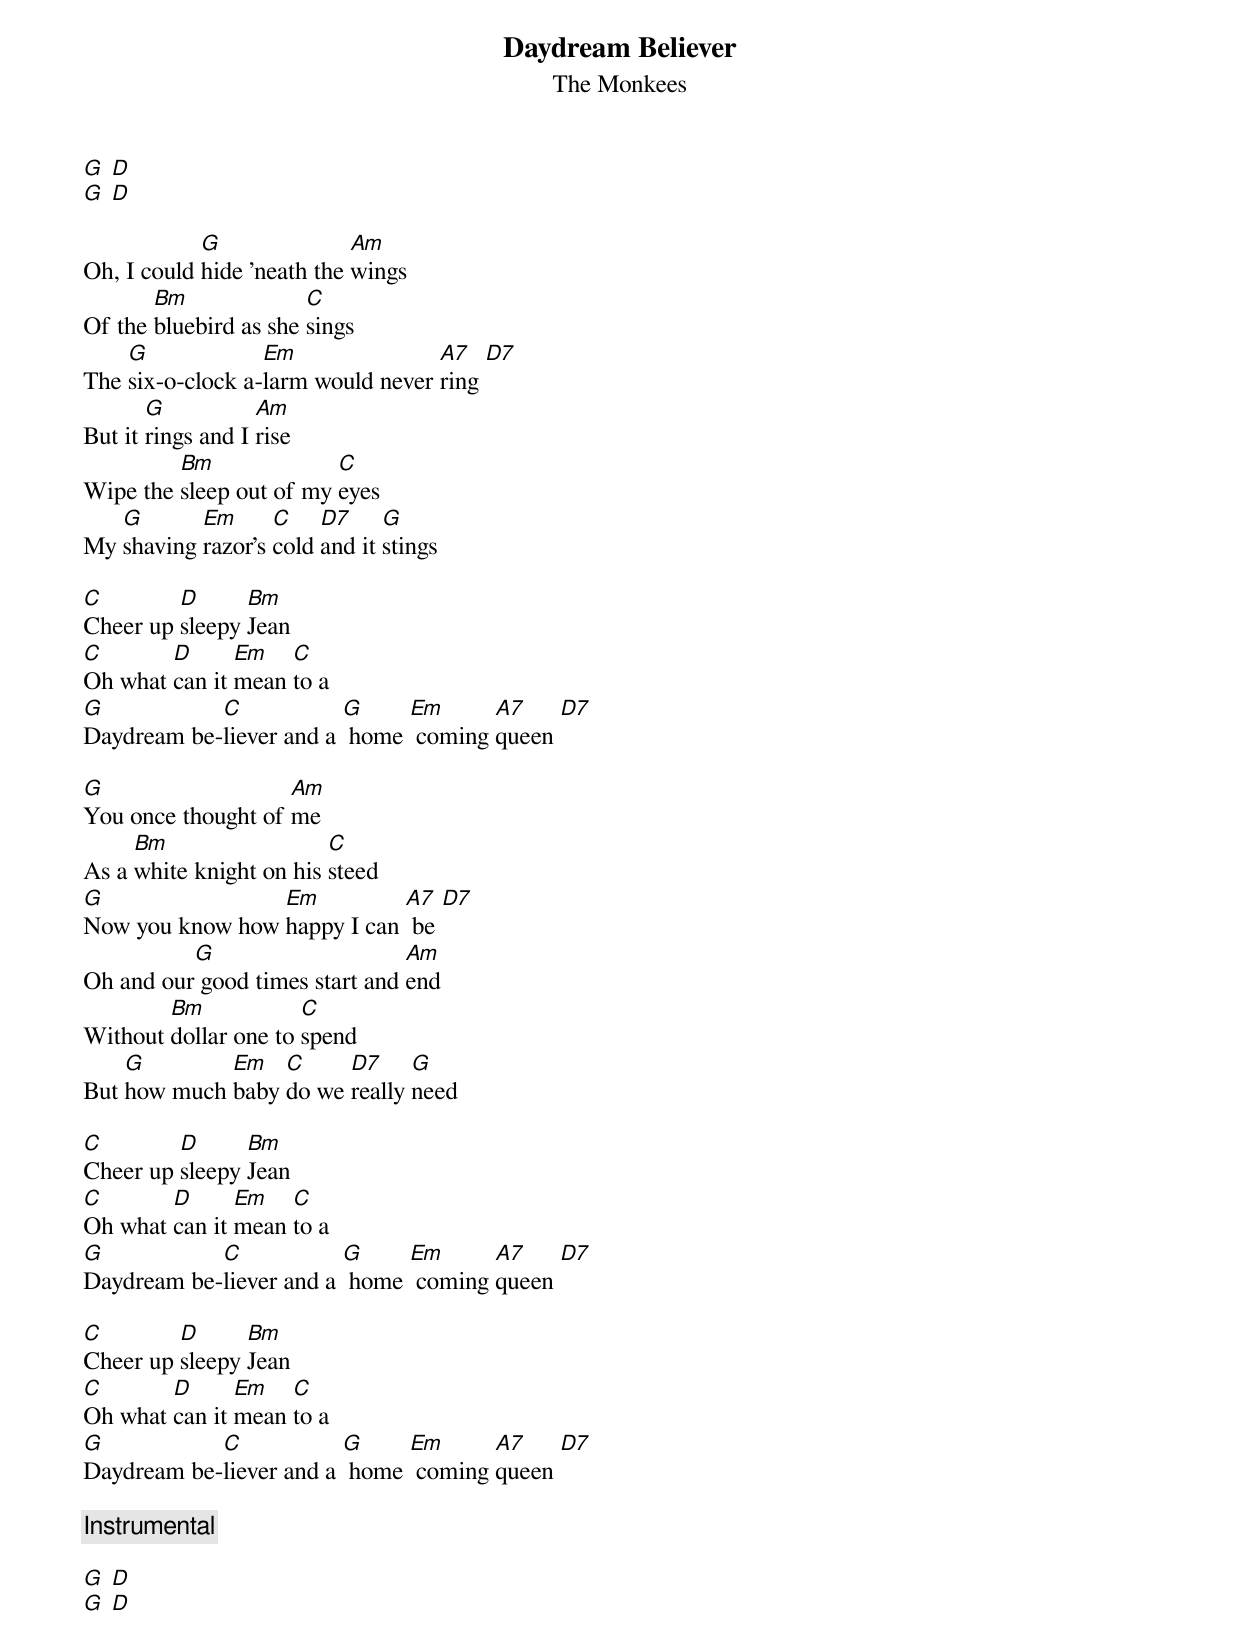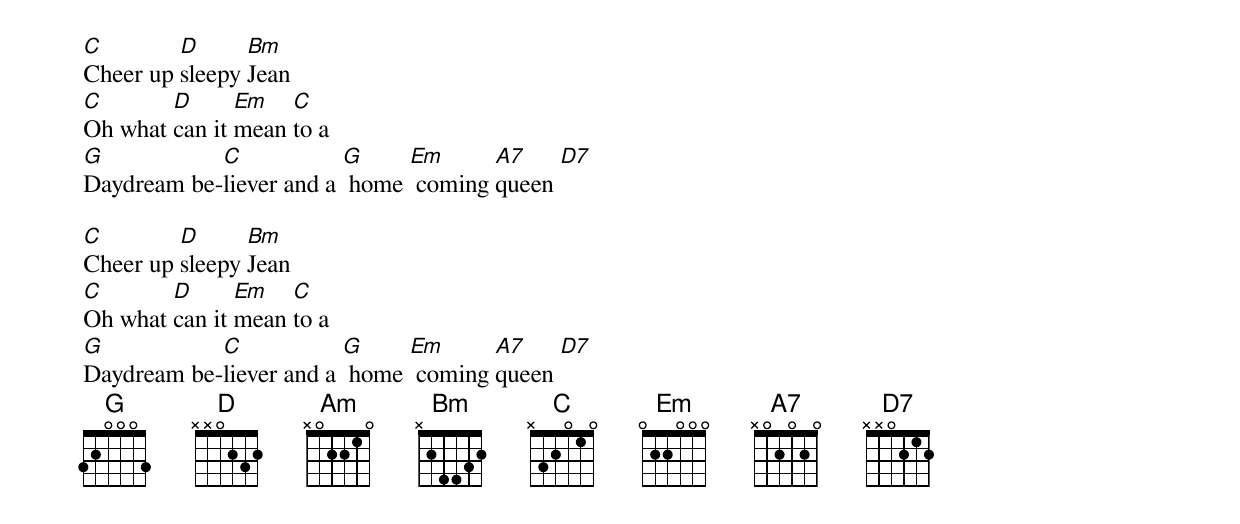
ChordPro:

{title: Daydream Believer}
{subtitle: The Monkees}

[G] [D]
[G] [D]

Oh, I could [G]hide 'neath the [Am]wings
Of the [Bm]bluebird as she [C]sings
The [G]six-o-clock a-[Em]larm would never [A7]ring [D7]
But it [G]rings and I [Am]rise
Wipe the [Bm]sleep out of my [C]eyes
My [G]shaving [Em]razor's [C]cold [D7]and it [G]stings

[C]Cheer up [D]sleepy [Bm]Jean
[C]Oh what [D]can it [Em]mean [C]to a
[G]Daydream be-[C]liever and a [G] home [Em] coming [A7]queen [D7]

[G]You once thought of [Am]me
As a [Bm]white knight on his [C]steed
[G]Now you know how [Em]happy I can [A7] be [D7]
Oh and our[G] good times start and [Am]end
Without [Bm]dollar one to [C]spend
But [G]how much [Em]baby [C]do we [D7]really [G]need

[C]Cheer up [D]sleepy [Bm]Jean
[C]Oh what [D]can it [Em]mean [C]to a
[G]Daydream be-[C]liever and a [G] home [Em] coming [A7]queen [D7]

[C]Cheer up [D]sleepy [Bm]Jean
[C]Oh what [D]can it [Em]mean [C]to a
[G]Daydream be-[C]liever and a [G] home [Em] coming [A7]queen [D7]

{comment: Instrumental}

[G] [D]
[G] [D]

[C]Cheer up [D]sleepy [Bm]Jean
[C]Oh what [D]can it [Em]mean [C]to a
[G]Daydream be-[C]liever and a [G] home [Em] coming [A7]queen [D7]

[C]Cheer up [D]sleepy [Bm]Jean
[C]Oh what [D]can it [Em]mean [C]to a
[G]Daydream be-[C]liever and a [G] home [Em] coming [A7]queen [D7]
